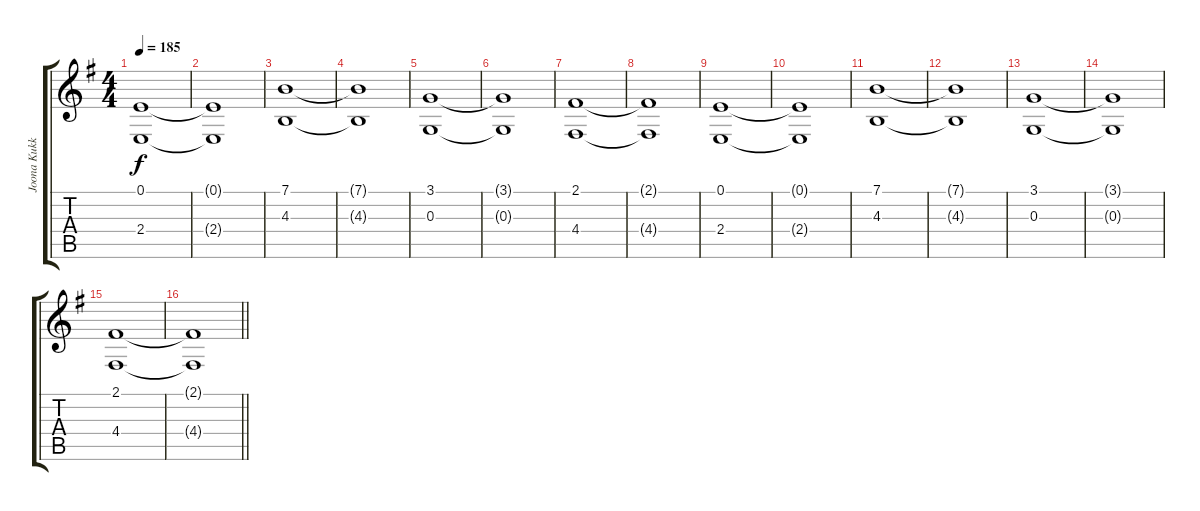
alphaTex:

\track ("Joona Kukkola (strings pad)" "Joona Kukk") {instrument stringensemble1}
\staff {score tabs}
\tuning (E4 B3 G3 D3 A2 E2) {hide}
\ts (4 4)
\tempo 185
\clef g2
\ks eminor
(0.1 2.4).1{dy f} |
(0.1{t} 2.4{t}).1 |
(7.1 4.3).1 |
(7.1{t} 4.3{t}).1 |
(3.1 0.3).1 |
(3.1{t} 0.3{t}).1 |
(2.1 4.4).1 |
(2.1{t} 4.4{t}).1 |
(0.1 2.4).1 |
(0.1{t} 2.4{t}).1 |
(7.1 4.3).1 |
(7.1{t} 4.3{t}).1 |
(3.1 0.3).1 |
(3.1{t} 0.3{t}).1 |
(2.1 4.4).1 |
\barLineRight lightlight
(2.1{t} 4.4{t}).1
